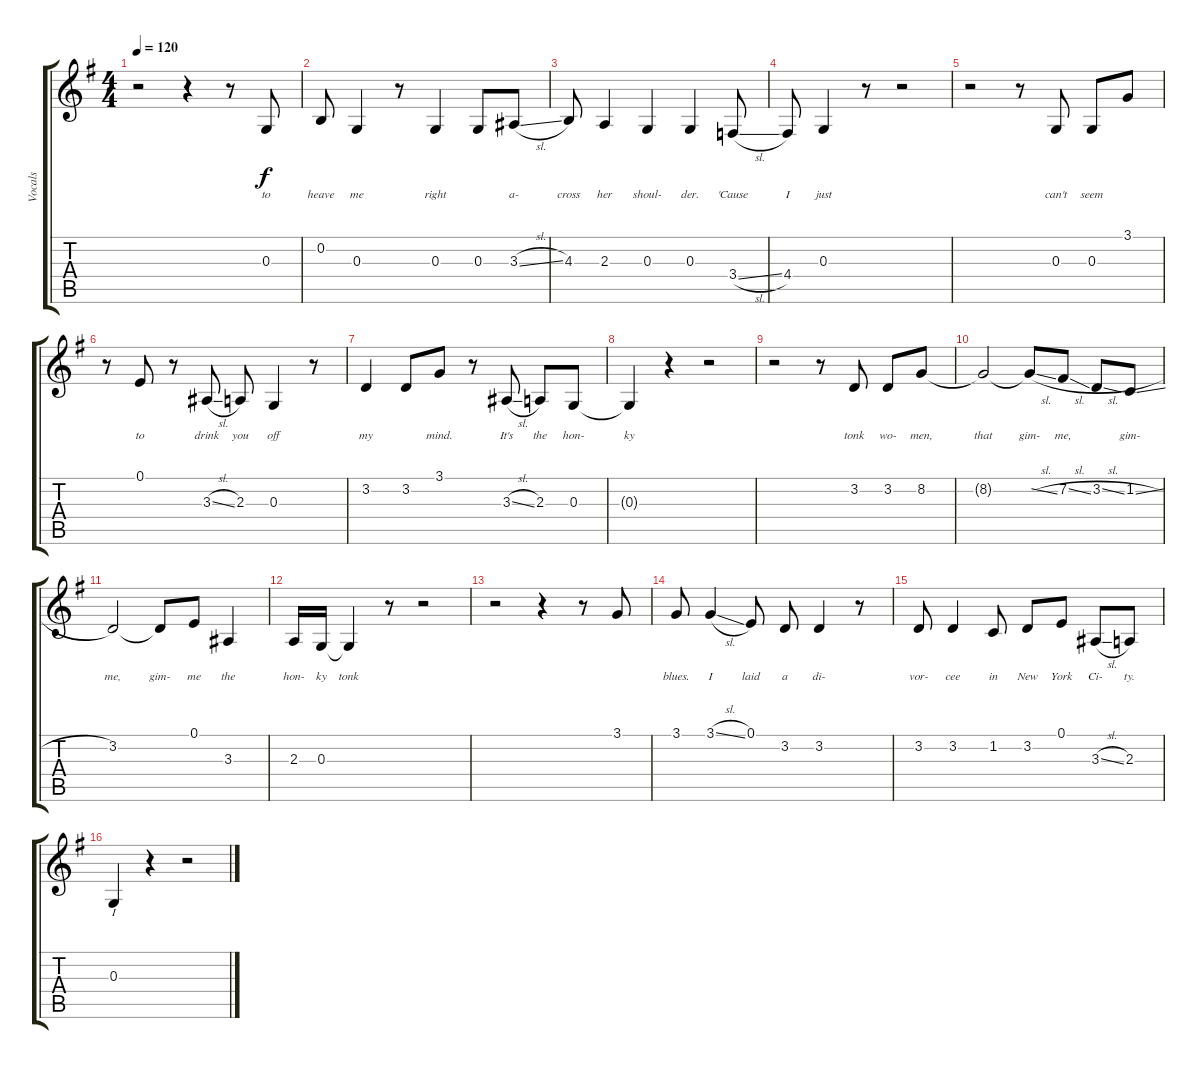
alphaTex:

\track ("Vocals" "Vocals") {instrument trumpet}
\staff {score tabs}
\tuning (E4 B3 G3 D3 A2 E2) {hide}
\ts (4 4)
\tempo 120
\clef g2
\ks g
r.2{dy f} r.4 r.8 0.3.8{lyrics (0 "to") lyrics (1 "") lyrics (2 "") lyrics (3 "") lyrics (4 "")} |
0.2.8{lyrics (0 "heave") lyrics (1 "") lyrics (2 "") lyrics (3 "") lyrics (4 "")} 0.3.4{lyrics (0 "me") lyrics (1 "") lyrics (2 "") lyrics (3 "") lyrics (4 "")} r.8 0.3.4{lyrics (0 "right") lyrics (1 "") lyrics (2 "") lyrics (3 "") lyrics (4 "")} 0.3.8{lyrics (0 "") lyrics (1 "") lyrics (2 "") lyrics (3 "") lyrics (4 "")} 3.3{sl}.8{lyrics (0 "a-") lyrics (1 "") lyrics (2 "") lyrics (3 "") lyrics (4 "")} |
4.3.8{lyrics (0 "cross") lyrics (1 "") lyrics (2 "") lyrics (3 "") lyrics (4 "")} 2.3.4{lyrics (0 "her") lyrics (1 "") lyrics (2 "") lyrics (3 "") lyrics (4 "")} 0.3.4{lyrics (0 "shoul-") lyrics (1 "") lyrics (2 "") lyrics (3 "") lyrics (4 "")} 0.3.4{lyrics (0 "der.") lyrics (1 "") lyrics (2 "") lyrics (3 "") lyrics (4 "")} 3.4{sl}.8{lyrics (0 "'Cause") lyrics (1 "") lyrics (2 "") lyrics (3 "") lyrics (4 "")} |
4.4.8{lyrics (0 "I") lyrics (1 "") lyrics (2 "") lyrics (3 "") lyrics (4 "")} 0.3.4{lyrics (0 "just") lyrics (1 "") lyrics (2 "") lyrics (3 "") lyrics (4 "")} r.8 r.2 |
r.2 r.8 0.3.8{lyrics (0 "can't") lyrics (1 "") lyrics (2 "") lyrics (3 "") lyrics (4 "")} 0.3.8{lyrics (0 "seem") lyrics (1 "") lyrics (2 "") lyrics (3 "") lyrics (4 "")} 3.1.8{lyrics (0 "") lyrics (1 "") lyrics (2 "") lyrics (3 "") lyrics (4 "")} |
r.8 0.1.8{lyrics (0 "to") lyrics (1 "") lyrics (2 "") lyrics (3 "") lyrics (4 "")} r.8 3.3{sl}.8{lyrics (0 "drink") lyrics (1 "") lyrics (2 "") lyrics (3 "") lyrics (4 "")} 2.3.8{lyrics (0 "you") lyrics (1 "") lyrics (2 "") lyrics (3 "") lyrics (4 "")} 0.3.4{lyrics (0 "off") lyrics (1 "") lyrics (2 "") lyrics (3 "") lyrics (4 "")} r.8 |
3.2.4{lyrics (0 "my") lyrics (1 "") lyrics (2 "") lyrics (3 "") lyrics (4 "")} 3.2.8{lyrics (0 "") lyrics (1 "") lyrics (2 "") lyrics (3 "") lyrics (4 "")} 3.1.8{lyrics (0 "mind.") lyrics (1 "") lyrics (2 "") lyrics (3 "") lyrics (4 "")} r.8 3.3{sl}.8{lyrics (0 "It's") lyrics (1 "") lyrics (2 "") lyrics (3 "") lyrics (4 "")} 2.3.8{lyrics (0 "the") lyrics (1 "") lyrics (2 "") lyrics (3 "") lyrics (4 "")} 0.3.8{lyrics (0 "hon-") lyrics (1 "") lyrics (2 "") lyrics (3 "") lyrics (4 "")} |
0.3{t}.4{lyrics (0 "ky") lyrics (1 "") lyrics (2 "") lyrics (3 "") lyrics (4 "")} r.4 r.2 |
r.2 r.8 3.2.8{lyrics (0 "tonk") lyrics (1 "") lyrics (2 "") lyrics (3 "") lyrics (4 "")} 3.2.8{lyrics (0 "wo-") lyrics (1 "") lyrics (2 "") lyrics (3 "") lyrics (4 "")} 8.2.8{lyrics (0 "men,") lyrics (1 "") lyrics (2 "") lyrics (3 "") lyrics (4 "")} |
8.2{t}.2{lyrics (0 "that") lyrics (1 "") lyrics (2 "") lyrics (3 "") lyrics (4 "")} 8.2{sl t}.8{lyrics (0 "gim-") lyrics (1 "") lyrics (2 "") lyrics (3 "") lyrics (4 "")} 7.2{sl}.8{lyrics (0 "me,") lyrics (1 "") lyrics (2 "") lyrics (3 "") lyrics (4 "")} 3.2{sl}.8{lyrics (0 "") lyrics (1 "") lyrics (2 "") lyrics (3 "") lyrics (4 "")} 1.2{sl}.8{lyrics (0 "gim-") lyrics (1 "") lyrics (2 "") lyrics (3 "") lyrics (4 "")} |
3.2.2{lyrics (0 "me,") lyrics (1 "") lyrics (2 "") lyrics (3 "") lyrics (4 "")} 3.2{t}.8{lyrics (0 "gim-") lyrics (1 "") lyrics (2 "") lyrics (3 "") lyrics (4 "")} 0.1.8{lyrics (0 "me") lyrics (1 "") lyrics (2 "") lyrics (3 "") lyrics (4 "")} 3.3.4{lyrics (0 "the") lyrics (1 "") lyrics (2 "") lyrics (3 "") lyrics (4 "")} |
2.3.16{lyrics (0 "hon-") lyrics (1 "") lyrics (2 "") lyrics (3 "") lyrics (4 "")} 0.3.16{lyrics (0 "ky") lyrics (1 "") lyrics (2 "") lyrics (3 "") lyrics (4 "")} 0.3{t}.4{lyrics (0 "tonk") lyrics (1 "") lyrics (2 "") lyrics (3 "") lyrics (4 "")} r.8 r.2 |
r.2 r.4 r.8 3.1.8{lyrics (0 "") lyrics (1 "") lyrics (2 "") lyrics (3 "") lyrics (4 "")} |
3.1.8{lyrics (0 "blues.") lyrics (1 "") lyrics (2 "") lyrics (3 "") lyrics (4 "")} 3.1{sl}.4{lyrics (0 "I") lyrics (1 "") lyrics (2 "") lyrics (3 "") lyrics (4 "")} 0.1.8{lyrics (0 "laid") lyrics (1 "") lyrics (2 "") lyrics (3 "") lyrics (4 "")} 3.2.8{lyrics (0 "a") lyrics (1 "") lyrics (2 "") lyrics (3 "") lyrics (4 "")} 3.2.4{lyrics (0 "di-") lyrics (1 "") lyrics (2 "") lyrics (3 "") lyrics (4 "")} r.8 |
3.2.8{lyrics (0 "vor-") lyrics (1 "") lyrics (2 "") lyrics (3 "") lyrics (4 "")} 3.2.4{lyrics (0 "cee") lyrics (1 "") lyrics (2 "") lyrics (3 "") lyrics (4 "")} 1.2.8{lyrics (0 "in") lyrics (1 "") lyrics (2 "") lyrics (3 "") lyrics (4 "")} 3.2.8{lyrics (0 "New") lyrics (1 "") lyrics (2 "") lyrics (3 "") lyrics (4 "")} 0.1.8{lyrics (0 "York") lyrics (1 "") lyrics (2 "") lyrics (3 "") lyrics (4 "")} 3.3{sl}.8{lyrics (0 "Ci-") lyrics (1 "") lyrics (2 "") lyrics (3 "") lyrics (4 "")} 2.3.8{lyrics (0 "ty.") lyrics (1 "") lyrics (2 "") lyrics (3 "") lyrics (4 "")} |
0.3.4{lyrics (0 "I") lyrics (1 "") lyrics (2 "") lyrics (3 "") lyrics (4 "")} r.4 r.2
